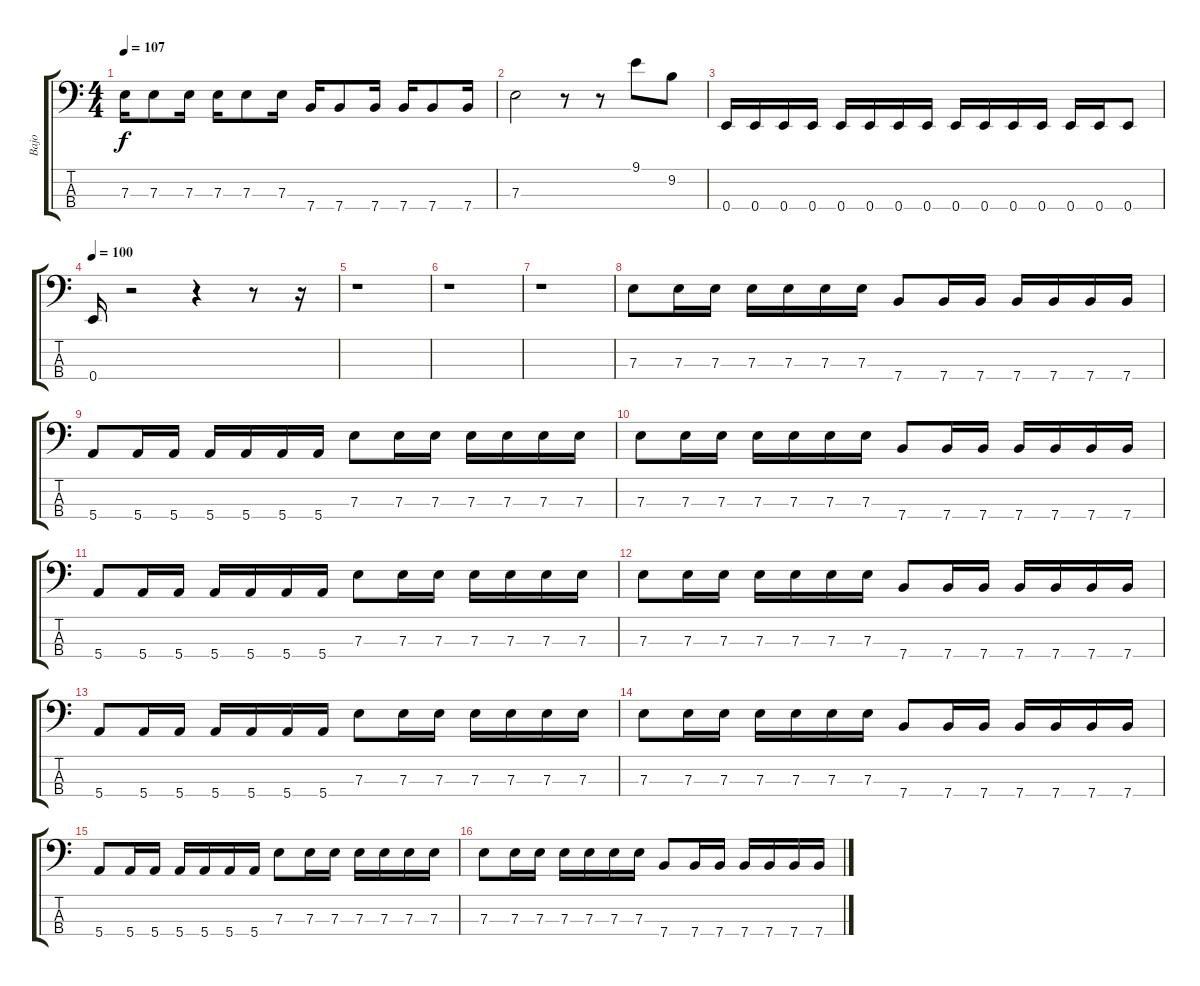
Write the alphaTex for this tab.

\track ("Bajo" "Bajo") {instrument electricbasspick}
\staff {score tabs}
\tuning (G2 D2 A1 E1) {hide}
\ts (4 4)
\tempo 107
\clef f4
\ks c
7.3.16{dy f} 7.3.8 7.3.16 7.3.16 7.3.8 7.3.16 7.4.16 7.4.8 7.4.16 7.4.16 7.4.8 7.4.16 |
7.3.2 r.8 r.8 9.1.8 9.2.8 |
0.4.16 0.4.16 0.4.16 0.4.16 0.4.16 0.4.16 0.4.16 0.4.16 0.4.16 0.4.16 0.4.16 0.4.16 0.4.16 0.4.16 0.4.8 |
\tempo 100
0.4.16 r.2 r.4 r.8 r.16 |
r.1 |
r.1 |
r.1 |
7.3.8 7.3.16 7.3.16 7.3.16 7.3.16 7.3.16 7.3.16 7.4.8 7.4.16 7.4.16 7.4.16 7.4.16 7.4.16 7.4.16 |
5.4.8 5.4.16 5.4.16 5.4.16 5.4.16 5.4.16 5.4.16 7.3.8 7.3.16 7.3.16 7.3.16 7.3.16 7.3.16 7.3.16 |
7.3.8 7.3.16 7.3.16 7.3.16 7.3.16 7.3.16 7.3.16 7.4.8 7.4.16 7.4.16 7.4.16 7.4.16 7.4.16 7.4.16 |
5.4.8 5.4.16 5.4.16 5.4.16 5.4.16 5.4.16 5.4.16 7.3.8 7.3.16 7.3.16 7.3.16 7.3.16 7.3.16 7.3.16 |
7.3.8 7.3.16 7.3.16 7.3.16 7.3.16 7.3.16 7.3.16 7.4.8 7.4.16 7.4.16 7.4.16 7.4.16 7.4.16 7.4.16 |
5.4.8 5.4.16 5.4.16 5.4.16 5.4.16 5.4.16 5.4.16 7.3.8 7.3.16 7.3.16 7.3.16 7.3.16 7.3.16 7.3.16 |
7.3.8 7.3.16 7.3.16 7.3.16 7.3.16 7.3.16 7.3.16 7.4.8 7.4.16 7.4.16 7.4.16 7.4.16 7.4.16 7.4.16 |
5.4.8 5.4.16 5.4.16 5.4.16 5.4.16 5.4.16 5.4.16 7.3.8 7.3.16 7.3.16 7.3.16 7.3.16 7.3.16 7.3.16 |
7.3.8 7.3.16 7.3.16 7.3.16 7.3.16 7.3.16 7.3.16 7.4.8 7.4.16 7.4.16 7.4.16 7.4.16 7.4.16 7.4.16
